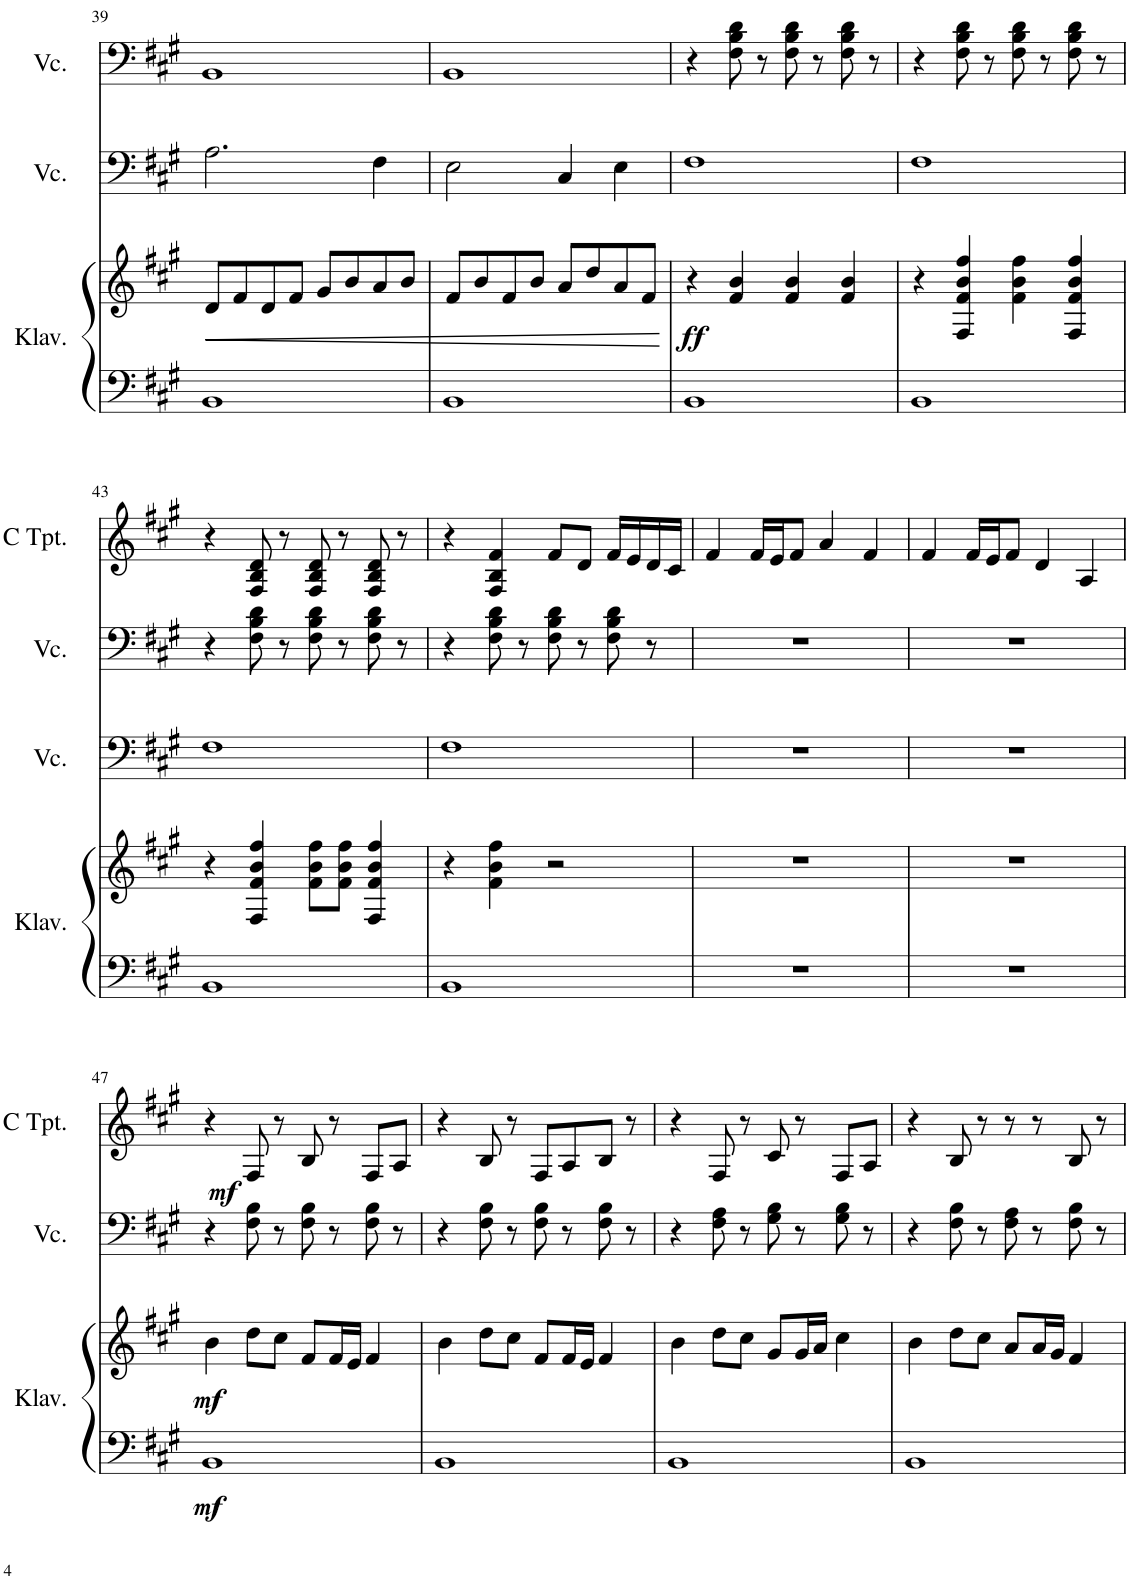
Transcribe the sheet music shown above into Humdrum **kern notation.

**kern	**kern	**dynam	**kern	**kern	**kern	**dynam
*part4	*part4	*part4	*part3	*part2	*part1	*part1
*staff5	*staff4	*staff4/5	*staff3	*staff2	*staff1	*staff1
*I"Klavier	*	*	*I"Violoncello	*I"Violoncello	*I"C Trompete	*
*I'Klav.	*	*	*I'Vc.	*I'Vc.	*I'C Tpt.	*
!!LO:PB:g=z
*clefF4	*clefG2	*	*clefF4	*clefF4	*clefG2	*
*k[f#c#g#]	*k[f#c#g#]	*	*k[f#c#g#]	*k[f#c#g#]	*k[f#c#g#]	*
*M4/4	*M4/4	*	*M4/4	*M4/4	*M4/4	*
=39	=39	=39	=39	=39	=39	=39
!	!	!LO:HP:b	!	!	!	!
1BB	8d/L	<	2.A\	1BB	1r	.
.	8f#/	.	.	.	.	.
.	8d/	.	.	.	.	.
.	8f#/J	.	.	.	.	.
.	8g#/L	.	.	.	.	.
.	8b/	.	.	.	.	.
.	8a/	.	4F#\	.	.	.
.	8b/J	.	.	.	.	.
=40	=40	=40	=40	=40	=40	=40
1BB	8f#/L	.	2E\	1BB	1r	.
.	8b/	.	.	.	.	.
.	8f#/	.	.	.	.	.
.	8b/J	.	.	.	.	.
.	8a/L	.	4C#/	.	.	.
.	8dd/	.	.	.	.	.
.	8a/	.	4E\	.	.	.
.	8f#/J	.	.	.	.	.
.	.	[	.	.	.	.
=41	=41	=41	=41	=41	=41	=41
!	!	!LO:DY:b	!	!	!	!
1BB	4r	ff	1F#	4r	1r	.
.	4f#/ 4b/	.	.	8F#\ 8B\ 8d\	.	.
.	.	.	.	8r	.	.
.	4f#/ 4b/	.	.	8F#\ 8B\ 8d\	.	.
.	.	.	.	8r	.	.
.	4f#/ 4b/	.	.	8F#\ 8B\ 8d\	.	.
.	.	.	.	8r	.	.
=42	=42	=42	=42	=42	=42	=42
1BB	4r	.	1F#	4r	1r	.
.	4F#/ 4f#/ 4b/ 4ff#/	.	.	8F#\ 8B\ 8d\	.	.
.	.	.	.	8r	.	.
.	4f#\ 4b\ 4ff#\	.	.	8F#\ 8B\ 8d\	.	.
.	.	.	.	8r	.	.
.	4F#/ 4f#/ 4b/ 4ff#/	.	.	8F#\ 8B\ 8d\	.	.
.	.	.	.	8r	.	.
!!LO:LB:g=z
=43	=43	=43	=43	=43	=43	=43
1BB	4r	.	1F#	4r	4r	.
.	4F#/ 4f#/ 4b/ 4ff#/	.	.	8F#\ 8B\ 8d\	8F#/ 8B/ 8d/	.
.	.	.	.	8r	8r	.
.	8f#\ 8b\ 8ff#\L	.	.	8F#\ 8B\ 8d\	8F#/ 8B/ 8d/	.
.	8f#\ 8b\ 8ff#\J	.	.	8r	8r	.
.	4F#/ 4f#/ 4b/ 4ff#/	.	.	8F#\ 8B\ 8d\	8F#/ 8B/ 8d/	.
.	.	.	.	8r	8r	.
=44	=44	=44	=44	=44	=44	=44
1BB	4r	.	1F#	4r	4r	.
.	4f#\ 4b\ 4ff#\	.	.	8F#\ 8B\ 8d\	4F#/ 4B/ 4f#/	.
.	.	.	.	8r	.	.
.	2r	.	.	8F#\ 8B\ 8d\	8f#/L	.
.	.	.	.	8r	8d/J	.
.	.	.	.	8F#\ 8B\ 8d\	16f#/LL	.
.	.	.	.	.	16e/	.
.	.	.	.	8r	16d/	.
.	.	.	.	.	16c#/JJ	.
=45	=45	=45	=45	=45	=45	=45
1r	1r	.	1r	1r	4f#/	.
.	.	.	.	.	16f#/LL	.
.	.	.	.	.	16e/J	.
.	.	.	.	.	8f#/J	.
.	.	.	.	.	4a/	.
.	.	.	.	.	4f#/	.
=46	=46	=46	=46	=46	=46	=46
1r	1r	.	1r	1r	4f#/	.
.	.	.	.	.	16f#/LL	.
.	.	.	.	.	16e/J	.
.	.	.	.	.	8f#/J	.
.	.	.	.	.	4d/	.
.	.	.	.	.	4A/	.
!!LO:LB:g=z
=47	=47	=47	=47	=47	=47	=47
!	!	!LO:DY:b=2	!	!	!	!
!	!	!LO:DY:n=1:b	!	!	!	!LO:DY:b
1BB	4b\	mf mf	1r	4r	4r	mf
.	8dd\L	.	.	8F#\ 8B\	8F#/	.
.	8cc#\J	.	.	8r	8r	.
.	8f#/L	.	.	8F#\ 8B\	8B/	.
.	16f#/L	.	.	8r	8r	.
.	16e/JJ	.	.	.	.	.
.	4f#/	.	.	8F#\ 8B\	8F#/L	.
.	.	.	.	8r	8A/J	.
=48	=48	=48	=48	=48	=48	=48
1BB	4b\	.	1r	4r	4r	.
.	8dd\L	.	.	8F#\ 8B\	8B/	.
.	8cc#\J	.	.	8r	8r	.
.	8f#/L	.	.	8F#\ 8B\	8F#/L	.
.	16f#/L	.	.	8r	8A/	.
.	16e/JJ	.	.	.	.	.
.	4f#/	.	.	8F#\ 8B\	8B/J	.
.	.	.	.	8r	8r	.
=49	=49	=49	=49	=49	=49	=49
1BB	4b\	.	1r	4r	4r	.
.	8dd\L	.	.	8F#\ 8A\	8F#/	.
.	8cc#\J	.	.	8r	8r	.
.	8g#/L	.	.	8G#\ 8B\	8c#/	.
.	16g#/L	.	.	8r	8r	.
.	16a/JJ	.	.	.	.	.
.	4cc#\	.	.	8G#\ 8B\	8F#/L	.
.	.	.	.	8r	8A/J	.
=50	=50	=50	=50	=50	=50	=50
1BB	4b\	.	1r	4r	4r	.
.	8dd\L	.	.	8F#\ 8B\	8B/	.
.	8cc#\J	.	.	8r	8r	.
.	8a/L	.	.	8F#\ 8A\	8r	.
.	16a/L	.	.	8r	8r	.
.	16g#/JJ	.	.	.	.	.
.	4f#/	.	.	8F#\ 8B\	8B/	.
.	.	.	.	8r	8r	.
=	=	=	=	=	=	=
*-	*-	*-	*-	*-	*-	*-
